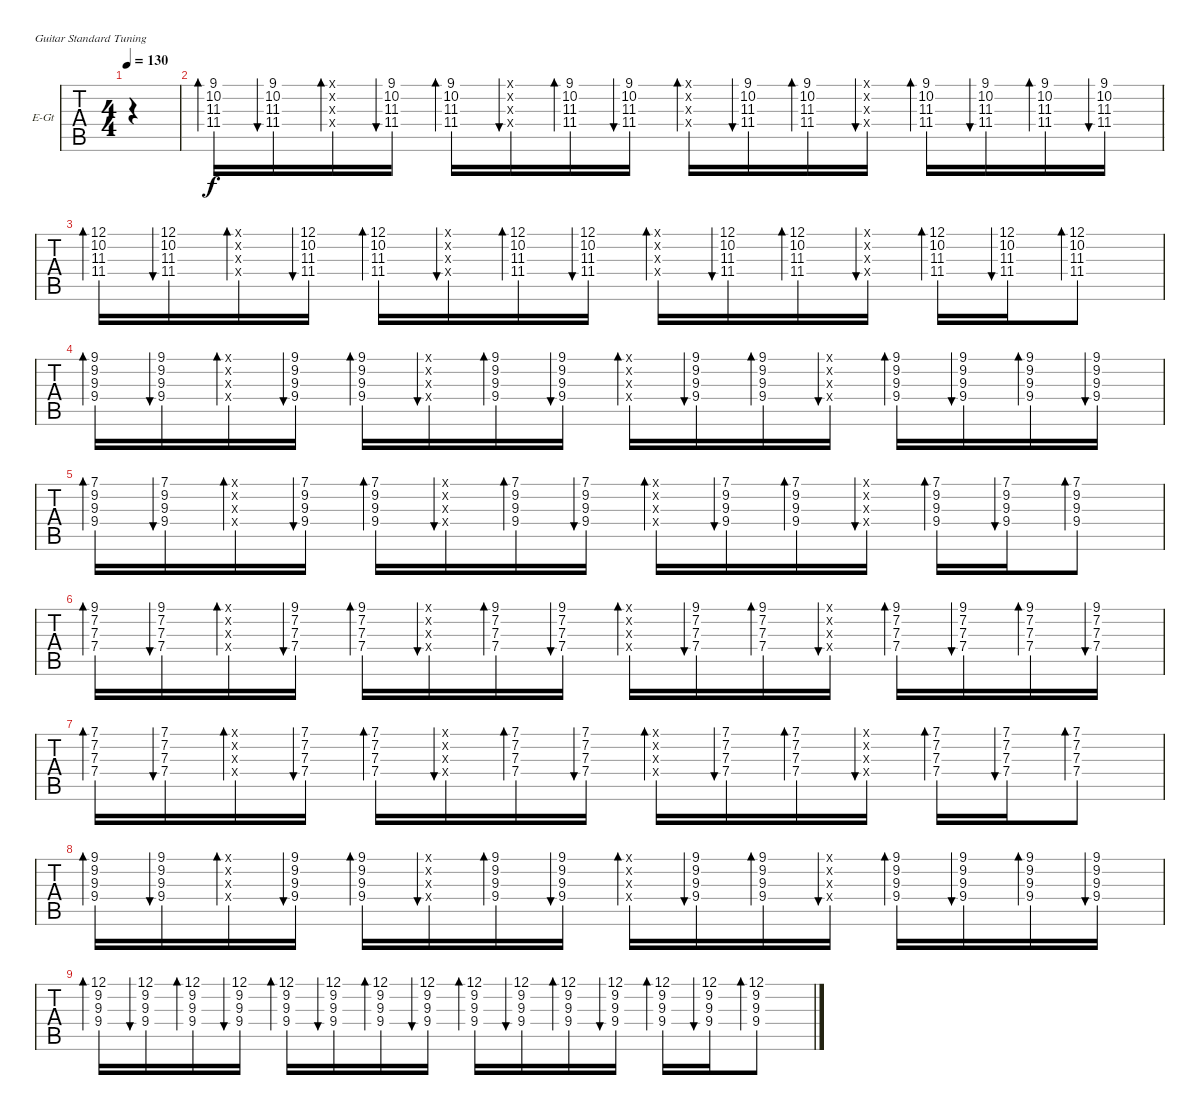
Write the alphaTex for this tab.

\bracketExtendMode groupsimilarinstruments
\firstSystemTrackNameOrientation horizontal
\otherSystemsTrackNameOrientation horizontal
\track ("Rithm Guitar" "E-Gt") {instrument electricguitarclean}
\staff {tabs}
\tuning (E4 B3 G3 D3 A2 E2)
\ts (4 4)
\tempo 130
\clef g2
\ks f#minor
|
(9.1 10.2 11.3 11.4).16{bd 60} (9.1 10.2 11.3 11.4).16{bu 60} (9.1{x} 10.2{x} 11.3{x} 11.4{x}).16{bd 59} (9.1 10.2 11.3 11.4).16{bu 57} (9.1 10.2 11.3 11.4).16{bd 57} (9.1{x} 10.2{x} 11.3{x} 11.4{x}).16{bu 58} (9.1 10.2 11.3 11.4).16{bd 57} (9.1 10.2 11.3 11.4).16{bu 58} (9.1{x} 10.2{x} 11.3{x} 11.4{x}).16{bd 60} (9.1 10.2 11.3 11.4).16{bu 58} (9.1 10.2 11.3 11.4).16{bd 59} (9.1{x} 10.2{x} 11.3{x} 11.4{x}).16{bu 60} (9.1 10.2 11.3 11.4).16{bd 60} (9.1 10.2 11.3 11.4).16{bu 60} (9.1 10.2 11.3 11.4).16{bd 59} (9.1 10.2 11.3 11.4).16{bu 60} |
(12.1 10.2 11.3 11.4).16{bd 60} (12.1 10.2 11.3 11.4).16{bu 60} (12.1{x} 10.2{x} 11.3{x} 11.4{x}).16{bd 59} (12.1 10.2 11.3 11.4).16{bu 57} (12.1 10.2 11.3 11.4).16{bd 57} (12.1{x} 10.2{x} 11.3{x} 11.4{x}).16{bu 58} (12.1 10.2 11.3 11.4).16{bd 57} (12.1 10.2 11.3 11.4).16{bu 58} (12.1{x} 10.2{x} 11.3{x} 11.4{x}).16{bd 60} (12.1 10.2 11.3 11.4).16{bu 58} (12.1 10.2 11.3 11.4).16{bd 59} (12.1{x} 10.2{x} 11.3{x} 11.4{x}).16{bu 60} (12.1 10.2 11.3 11.4).16{bd 60} (12.1 10.2 11.3 11.4).16{bu 60} (12.1 10.2 11.3 11.4).8{bd 59} |
(9.1 9.2 9.3 9.4).16{bd 60} (9.1 9.2 9.3 9.4).16{bu 60} (9.1{x} 10.2{x} 11.3{x} 11.4{x}).16{bd 59} (9.1 9.2 9.3 9.4).16{bu 57} (9.1 9.2 9.3 9.4).16{bd 57} (9.1{x} 10.2{x} 11.3{x} 11.4{x}).16{bu 58} (9.1 9.2 9.3 9.4).16{bd 57} (9.1 9.2 9.3 9.4).16{bu 58} (9.1{x} 10.2{x} 11.3{x} 11.4{x}).16{bd 60} (9.1 9.2 9.3 9.4).16{bu 58} (9.1 9.2 9.3 9.4).16{bd 59} (9.1{x} 10.2{x} 11.3{x} 11.4{x}).16{bu 60} (9.1 9.2 9.3 9.4).16{bd 60} (9.1 9.2 9.3 9.4).16{bu 60} (9.1 9.2 9.3 9.4).16{bd 59} (9.1 9.2 9.3 9.4).16{bu 60} |
(7.1 9.2 9.3 9.4).16{bd 60} (7.1 9.2 9.3 9.4).16{bu 60} (7.1{x} 10.2{x} 11.3{x} 11.4{x}).16{bd 59} (7.1 9.2 9.3 9.4).16{bu 57} (7.1 9.2 9.3 9.4).16{bd 57} (9.1{x} 10.2{x} 11.3{x} 11.4{x}).16{bu 58} (7.1 9.2 9.3 9.4).16{bd 57} (7.1 9.2 9.3 9.4).16{bu 58} (9.1{x} 10.2{x} 11.3{x} 11.4{x}).16{bd 60} (7.1 9.2 9.3 9.4).16{bu 58} (7.1 9.2 9.3 9.4).16{bd 59} (9.1{x} 10.2{x} 11.3{x} 11.4{x}).16{bu 60} (7.1 9.2 9.3 9.4).16{bd 60} (7.1 9.2 9.3 9.4).16{bu 60} (7.1 9.2 9.3 9.4).8{bd 59} |
(9.1 7.2 7.3 7.4).16{bd 60} (9.1 7.2 7.3 7.4).16{bu 60} (9.1{x} 7.2{x} 7.3{x} 7.4{x}).16{bd 59} (9.1 7.2 7.3 7.4).16{bu 57} (9.1 7.2 7.3 7.4).16{bd 60} (10.1{x} 7.2{x} 7.3{x} 7.4{x}).16{bu 60} (9.1 7.2 7.3 7.4).16{bd 59} (9.1 7.2 7.3 7.4).16{bu 57} (10.1{x} 7.2{x} 7.3{x} 7.4{x}).16{bd 60} (9.1 7.2 7.3 7.4).16{bu 60} (9.1 7.2 7.3 7.4).16{bd 59} (10.1{x} 7.2{x} 7.3{x} 7.4{x}).16{bu 57} (9.1 7.2 7.3 7.4).16{bd 60} (9.1 7.2 7.3 7.4).16{bu 60} (9.1 7.2 7.3 7.4).16{bd 59} (9.1 7.2 7.3 7.4).16{bu 57} |
(7.1 7.2 7.3 7.4).16{bd 60} (7.1 7.2 7.3 7.4).16{bu 60} (7.1{x} 10.2{x} 11.3{x} 11.4{x}).16{bd 59} (7.1 7.2 7.3 7.4).16{bu 57} (7.1 7.2 7.3 7.4).16{bd 57} (9.1{x} 10.2{x} 11.3{x} 11.4{x}).16{bu 58} (7.1 7.2 7.3 7.4).16{bd 57} (7.1 7.2 7.3 7.4).16{bu 58} (9.1{x} 10.2{x} 11.3{x} 11.4{x}).16{bd 60} (7.1 7.2 7.3 7.4).16{bu 58} (7.1 7.2 7.3 7.4).16{bd 59} (9.1{x} 10.2{x} 11.3{x} 11.4{x}).16{bu 60} (7.1 7.2 7.3 7.4).16{bd 60} (7.1 7.2 7.3 7.4).16{bu 60} (7.1 7.2 7.3 7.4).8{bd 59} |
(9.1 9.2 9.3 9.4).16{bd 60} (9.1 9.2 9.3 9.4).16{bu 60} (9.1{x} 10.2{x} 11.3{x} 11.4{x}).16{bd 59} (9.1 9.2 9.3 9.4).16{bu 57} (9.1 9.2 9.3 9.4).16{bd 57} (9.1{x} 10.2{x} 11.3{x} 11.4{x}).16{bu 58} (9.1 9.2 9.3 9.4).16{bd 57} (9.1 9.2 9.3 9.4).16{bu 58} (9.1{x} 10.2{x} 11.3{x} 11.4{x}).16{bd 60} (9.1 9.2 9.3 9.4).16{bu 58} (9.1 9.2 9.3 9.4).16{bd 59} (9.1{x} 10.2{x} 11.3{x} 11.4{x}).16{bu 60} (9.1 9.2 9.3 9.4).16{bd 60} (9.1 9.2 9.3 9.4).16{bu 60} (9.1 9.2 9.3 9.4).16{bd 59} (9.1 9.2 9.3 9.4).16{bu 60} |
(12.1 9.2 9.3 9.4).16{bd 60} (12.1 9.2 9.3 9.4).16{bu 60} (12.1 9.2 9.3 9.4).16{bd 59} (12.1 9.2 9.3 9.4).16{bu 57} (12.1 9.2 9.3 9.4).16{bd 57} (12.1 9.2 9.3 9.4).16{bu 58} (12.1 9.2 9.3 9.4).16{bd 57} (12.1 9.2 9.3 9.4).16{bu 58} (12.1 9.2 9.3 9.4).16{bd 60} (12.1 9.2 9.3 9.4).16{bu 58} (12.1 9.2 9.3 9.4).16{bd 59} (12.1 9.2 9.3 9.4).16{bu 60} (12.1 9.2 9.3 9.4).16{bd 60} (12.1 9.2 9.3 9.4).16{bu 60} (12.1 9.2 9.3 9.4).8{bd 59}
